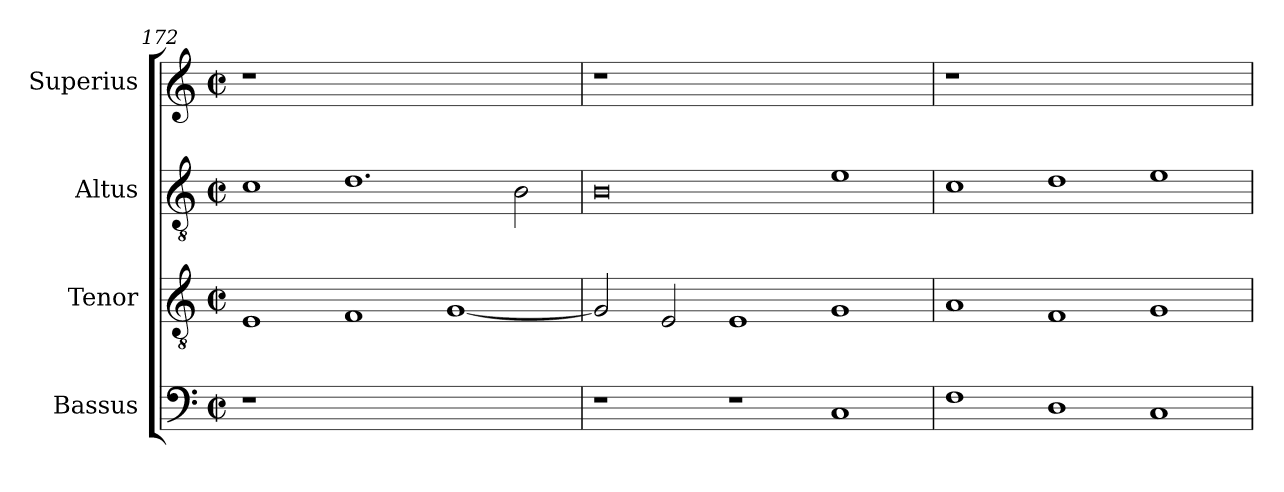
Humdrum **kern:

**kern	**kern	**kern	**kern
*part4	*part3	*part2	*part1
*staff4	*staff3	*staff2	*staff1
*I"Bassus	*I"Tenor	*I"Altus	*I"Superius
*I'B.	*I'T.	*I'A.	*I'S.
!!LO:LB:g=z
*clefF4	*clefGv2	*clefGv2	*clefG2
*	*ITrd7c12	*ITrd7c12	*
*k[]	*k[]	*k[]	*k[]
*C:	*C:	*C:	*C:
*M2/2	*M2/2	*M2/2	*M2/2
*met(c|)	*met(c|)	*met(c|)	*met(c|)
=172	=172	=172	=172
!LO:N:vis=1	!	!	!LO:N:vis=1
1r	1EEi	1Ci	1r
0ryy	1FFi	1.Di	0ryy
.	[<1GGi	.	.
.	.	2BBi\	.
=173	=173	=173	=173
!	!	!	!LO:N:vis=1
1r	2GGi/]	0BBi	1r
.	2EEi/	.	.
1r	1EEi	.	0ryy
1Ci	1GGi	1Ei	.
=174	=174	=174	=174
!	!	!	!LO:N:vis=1
1Fi	1AAi	1Ci	1r
1Di	1FFi	1Di	0ryy
1Ci	1GGi	1Ei	.
=	=	=	=
*-	*-	*-	*-
